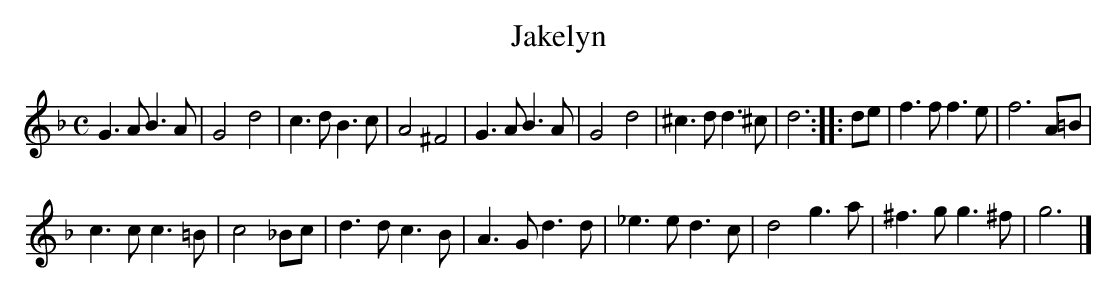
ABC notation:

X:1
T:Jakelyn
M:C
K:Gdor
G3AB3A|G4d4|c3dB3c|A4^F4|G3AB3A|G4d4|^c3dd3^c|d6:||:de|f3ff3e|f6A=B|
c3cc3=B|c4_Bc|d3dc3B|A3Gd3d|_e3ed3c|d4g3a|^f3gg3^f|g6|]
